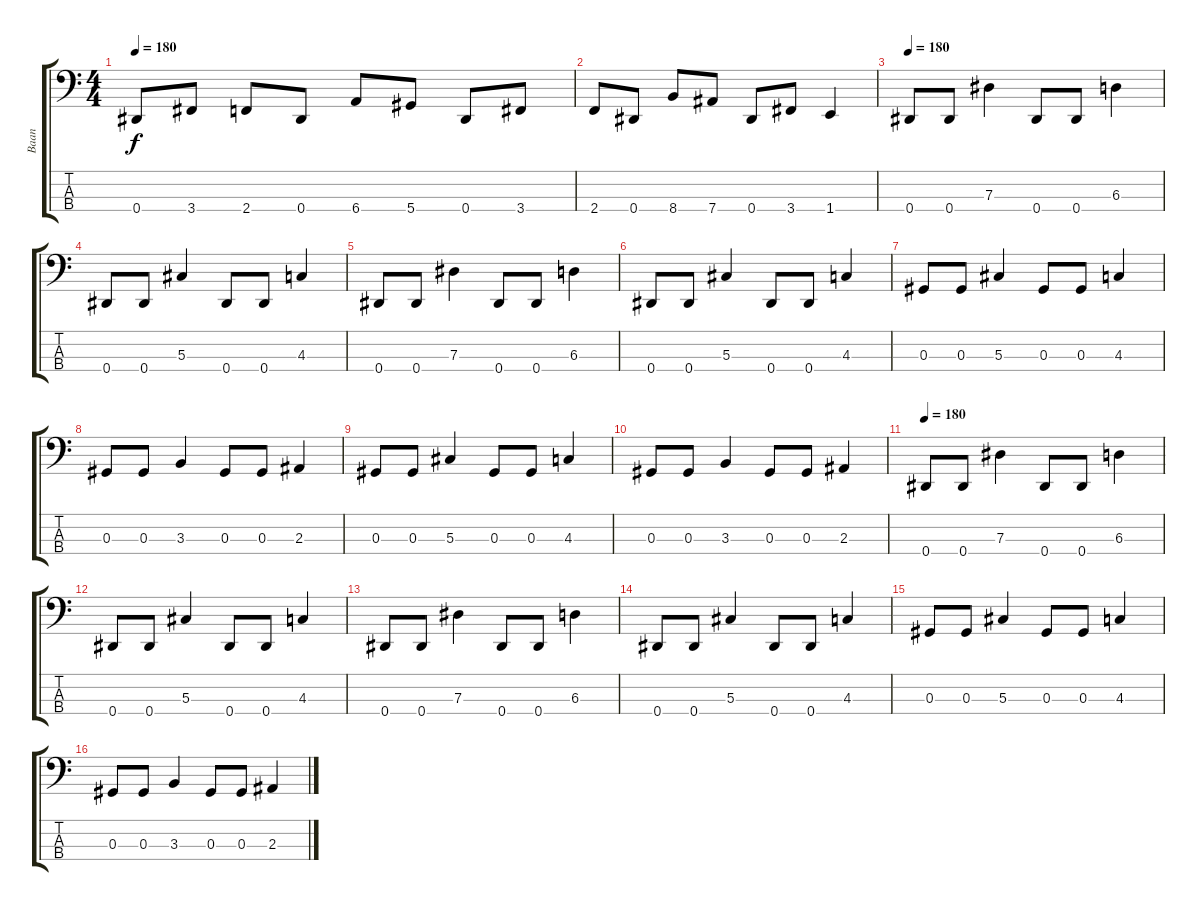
\track ("Baan" "Baan") {instrument electricbassfinger}
\staff {score tabs}
\tuning (Gb2 Db2 Ab1 Eb1) {hide}
\ts (4 4)
\tempo 180
\clef f4
\ks c
0.4.8{dy f} 3.4.8 2.4.8 0.4.8 6.4.8 5.4.8 0.4.8 3.4.8 |
2.4.8 0.4.8 8.4.8 7.4.8 0.4.8 3.4.8 1.4.4 |
\tempo 180
0.4.8 0.4.8 7.3.4 0.4.8 0.4.8 6.3.4 |
0.4.8 0.4.8 5.3.4 0.4.8 0.4.8 4.3.4 |
0.4.8 0.4.8 7.3.4 0.4.8 0.4.8 6.3.4 |
0.4.8 0.4.8 5.3.4 0.4.8 0.4.8 4.3.4 |
0.3.8 0.3.8 5.3.4 0.3.8 0.3.8 4.3.4 |
0.3.8 0.3.8 3.3.4 0.3.8 0.3.8 2.3.4 |
0.3.8 0.3.8 5.3.4 0.3.8 0.3.8 4.3.4 |
0.3.8 0.3.8 3.3.4 0.3.8 0.3.8 2.3.4 |
\tempo 180
0.4.8 0.4.8 7.3.4 0.4.8 0.4.8 6.3.4 |
0.4.8 0.4.8 5.3.4 0.4.8 0.4.8 4.3.4 |
0.4.8 0.4.8 7.3.4 0.4.8 0.4.8 6.3.4 |
0.4.8 0.4.8 5.3.4 0.4.8 0.4.8 4.3.4 |
0.3.8 0.3.8 5.3.4 0.3.8 0.3.8 4.3.4 |
0.3.8 0.3.8 3.3.4 0.3.8 0.3.8 2.3.4
